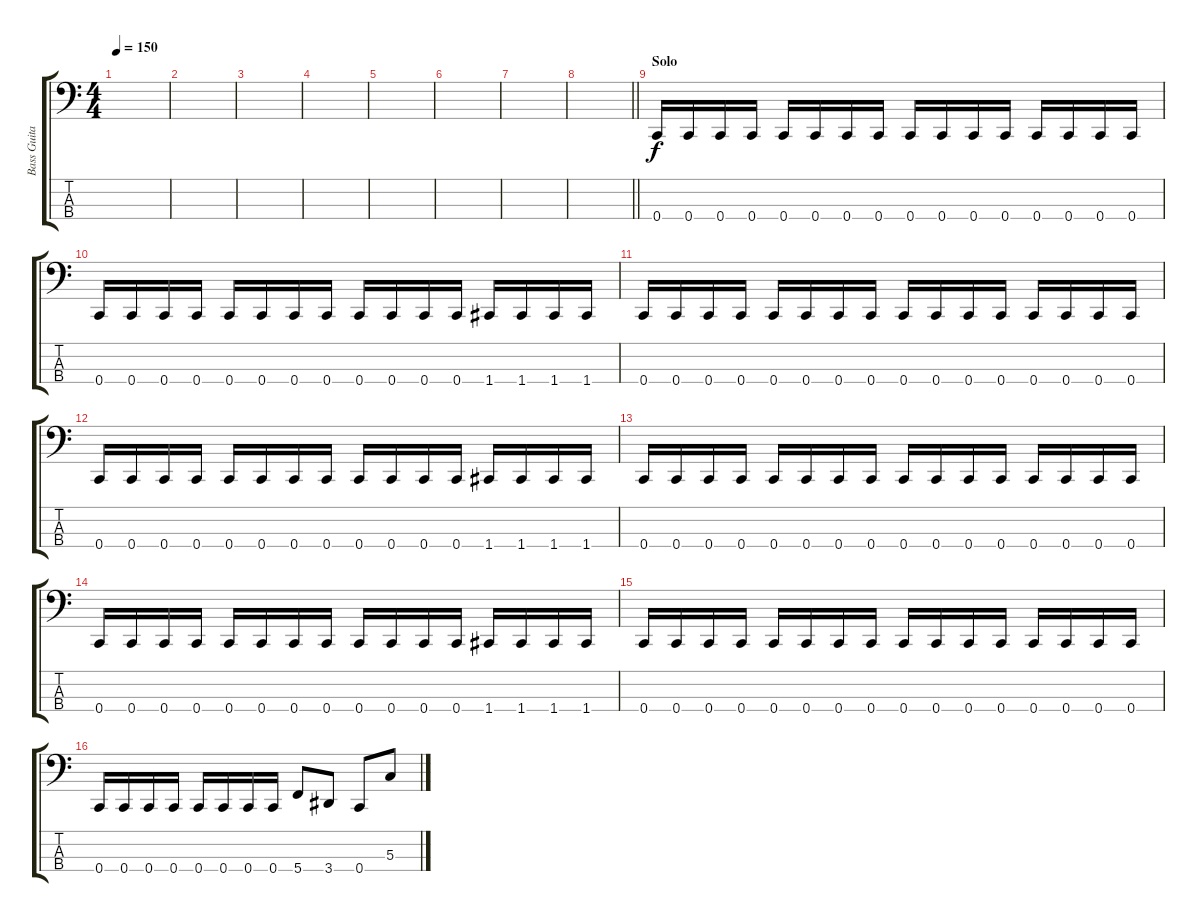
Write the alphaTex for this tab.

\track ("Bass Guitar" "Bass Guita") {instrument electricbasspick}
\staff {score tabs}
\tuning (F2 C2 G1 C1) {hide}
\ts (4 4)
\tempo 150
\clef f4
\ks c
|
|
|
|
|
|
|
\barLineRight lightlight
|
\section ("" "Solo")
0.4.16 0.4.16 0.4.16 0.4.16 0.4.16 0.4.16 0.4.16 0.4.16 0.4.16 0.4.16 0.4.16 0.4.16 0.4.16 0.4.16 0.4.16 0.4.16 |
0.4.16 0.4.16 0.4.16 0.4.16 0.4.16 0.4.16 0.4.16 0.4.16 0.4.16 0.4.16 0.4.16 0.4.16 1.4.16 1.4.16 1.4.16 1.4.16 |
0.4.16 0.4.16 0.4.16 0.4.16 0.4.16 0.4.16 0.4.16 0.4.16 0.4.16 0.4.16 0.4.16 0.4.16 0.4.16 0.4.16 0.4.16 0.4.16 |
0.4.16 0.4.16 0.4.16 0.4.16 0.4.16 0.4.16 0.4.16 0.4.16 0.4.16 0.4.16 0.4.16 0.4.16 1.4.16 1.4.16 1.4.16 1.4.16 |
0.4.16 0.4.16 0.4.16 0.4.16 0.4.16 0.4.16 0.4.16 0.4.16 0.4.16 0.4.16 0.4.16 0.4.16 0.4.16 0.4.16 0.4.16 0.4.16 |
0.4.16 0.4.16 0.4.16 0.4.16 0.4.16 0.4.16 0.4.16 0.4.16 0.4.16 0.4.16 0.4.16 0.4.16 1.4.16 1.4.16 1.4.16 1.4.16 |
0.4.16 0.4.16 0.4.16 0.4.16 0.4.16 0.4.16 0.4.16 0.4.16 0.4.16 0.4.16 0.4.16 0.4.16 0.4.16 0.4.16 0.4.16 0.4.16 |
0.4.16 0.4.16 0.4.16 0.4.16 0.4.16 0.4.16 0.4.16 0.4.16 5.4.8 3.4.8 0.4.8 5.3.8
